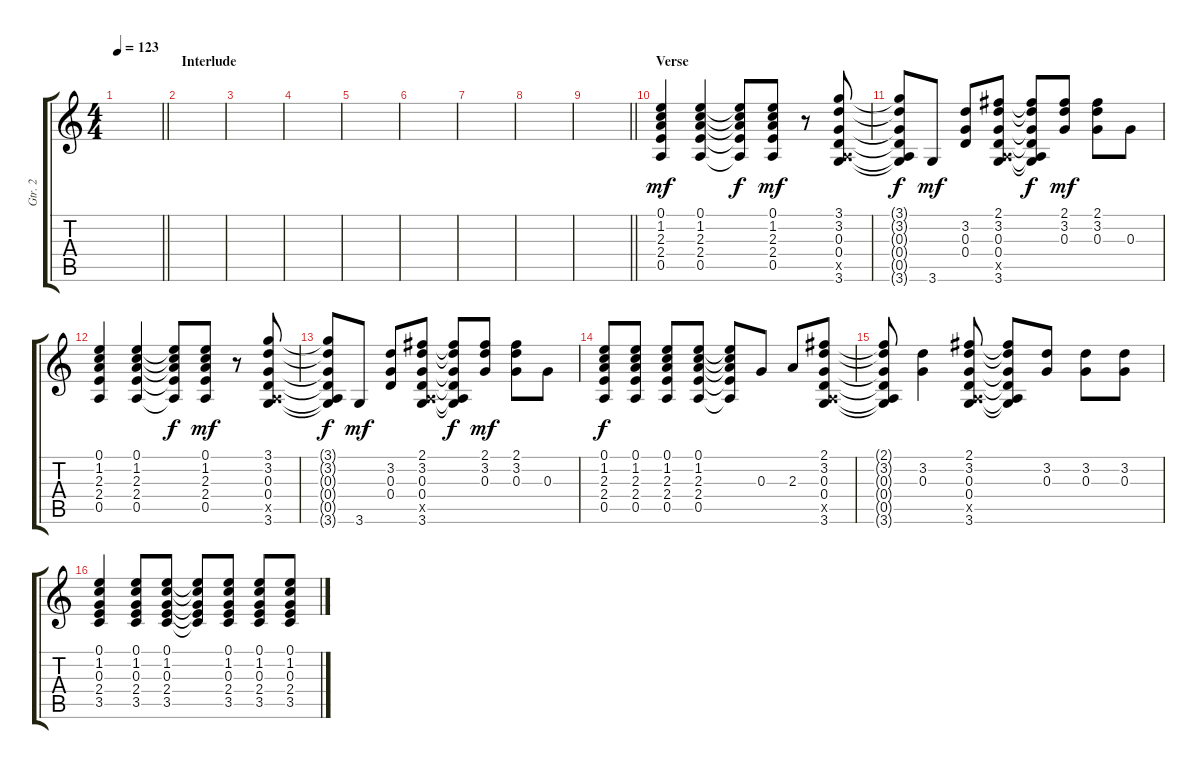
\track ("Gtr. 2" "Gtr. 2") {instrument electricguitarclean}
\staff {score tabs}
\tuning (E4 B3 G3 D3 A2 E2) {hide}
\ts (4 4)
\tempo 123
\clef g2
\barLineRight lightlight
\ks c
|
\section ("" "Interlude")
|
|
|
|
|
|
|
\barLineRight lightlight
|
\section ("" "Verse")
(0.1 1.2 2.3 2.4 0.5).4{dy mf} (0.1 1.2 2.3 2.4 0.5).4 (0.1{t} 1.2{t} 2.3{t} 2.4{t} 0.5{t}).8{dy f} (0.1 1.2 2.3 2.4 0.5).8{dy mf} r.8 (3.1 3.2 0.3 0.4 0.5{x} 3.6).8 |
(3.1{t} 3.2{t} 0.3{t} 0.4{t} 0.5{t} 3.6{t}).8{dy f} 3.6.8{dy mf} (3.2 0.3 0.4).8 (2.1 3.2 0.3 0.4 0.5{x} 3.6).8 (2.1{t} 3.2{t} 0.3{t} 0.4{t} 0.5{t} 3.6{t}).8{dy f} (2.1 3.2 0.3).8{dy mf} (2.1 3.2 0.3).8 0.3.8 |
(0.1 1.2 2.3 2.4 0.5).4 (0.1 1.2 2.3 2.4 0.5).4 (0.1{t} 1.2{t} 2.3{t} 2.4{t} 0.5{t}).8{dy f} (0.1 1.2 2.3 2.4 0.5).8{dy mf} r.8 (3.1 3.2 0.3 0.4 0.5{x} 3.6).8 |
(3.1{t} 3.2{t} 0.3{t} 0.4{t} 0.5{t} 3.6{t}).8{dy f} 3.6.8{dy mf} (3.2 0.3 0.4).8 (2.1 3.2 0.3 0.4 0.5{x} 3.6).8 (2.1{t} 3.2{t} 0.3{t} 0.4{t} 0.5{t} 3.6{t}).8{dy f} (2.1 3.2 0.3).8{dy mf} (2.1 3.2 0.3).8 0.3.8 |
(0.1 1.2 2.3 2.4 0.5).8{dy f} (0.1 1.2 2.3 2.4 0.5).8 (0.1 1.2 2.3 2.4 0.5).8 (0.1 1.2 2.3 2.4 0.5).8 (0.1{t} 1.2{t} 2.3{t} 2.4{t} 0.5{t}).8 0.3.8 2.3.8 (2.1 3.2 0.3 0.4 0.5{x} 3.6).8 |
(2.1{t} 3.2{t} 0.3{t} 0.4{t} 0.5{t} 3.6{t}).8 (3.2 0.3).4 (2.1 3.2 0.3 0.4 0.5{x} 3.6).8 (2.1{t} 3.2{t} 0.3{t} 0.4{t} 0.5{t} 3.6{t}).8 (3.2 0.3).8 (3.2 0.3).8 (3.2 0.3).8 |
(0.1 1.2 0.3 2.4 3.5).4 (0.1 1.2 0.3 2.4 3.5).8 (0.1 1.2 0.3 2.4 3.5).8 (0.1{t} 1.2{t} 0.3{t} 2.4{t} 3.5{t}).8 (0.1 1.2 0.3 2.4 3.5).8 (0.1 1.2 0.3 2.4 3.5).8 (0.1 1.2 0.3 2.4 3.5).8
